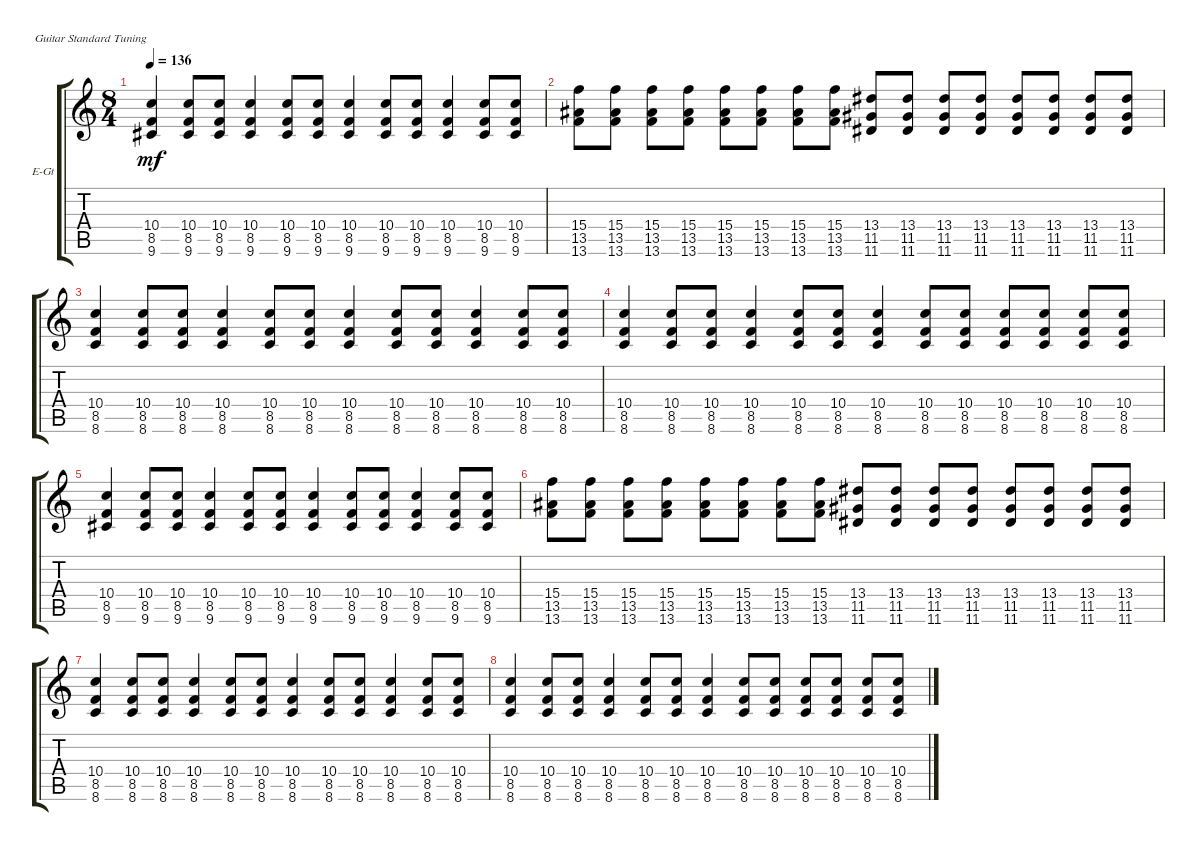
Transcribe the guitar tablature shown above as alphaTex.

\defaultSystemsLayout 4
\bracketExtendMode groupsimilarinstruments
\firstSystemTrackNameOrientation horizontal
\otherSystemsTrackNameOrientation horizontal
\track ("1st Distortion" "E-Gt") {instrument distortionguitar}
\staff {score tabs}
\tuning (E4 B3 G3 D3 A2 E2)
\ts (8 4)
\tempo 136
\clef g2
\ks c
(9.6 8.5 10.4).4{dy mf} (9.6 8.5 10.4).8 (9.6 8.5 10.4).8 (9.6 8.5 10.4).4 (9.6 8.5 10.4).8 (9.6 8.5 10.4).8 (9.6 8.5 10.4).4 (9.6 8.5 10.4).8 (9.6 8.5 10.4).8 (9.6 8.5 10.4).4 (9.6 8.5 10.4).8 (9.6 8.5 10.4).8 |
(13.6 13.5 15.4).8 (13.6 13.5 15.4).8 (13.6 13.5 15.4).8 (13.6 13.5 15.4).8 (13.6 13.5 15.4).8 (13.6 13.5 15.4).8 (13.6 13.5 15.4).8 (13.6 13.5 15.4).8 (11.6 11.5 13.4).8 (11.6 11.5 13.4).8 (11.6 11.5 13.4).8 (11.6 11.5 13.4).8 (11.6 11.5 13.4).8 (11.6 11.5 13.4).8 (11.6 11.5 13.4).8 (11.6 11.5 13.4).8 |
(8.6 8.5 10.4).4 (8.6 8.5 10.4).8 (8.6 8.5 10.4).8 (8.6 8.5 10.4).4 (8.6 8.5 10.4).8 (8.6 8.5 10.4).8 (8.6 8.5 10.4).4 (8.6 8.5 10.4).8 (8.6 8.5 10.4).8 (8.6 8.5 10.4).4 (8.6 8.5 10.4).8 (8.6 8.5 10.4).8 |
(8.6 8.5 10.4).4 (8.6 8.5 10.4).8 (8.6 8.5 10.4).8 (8.6 8.5 10.4).4 (8.6 8.5 10.4).8 (8.6 8.5 10.4).8 (8.6 8.5 10.4).4 (8.6 8.5 10.4).8 (8.6 8.5 10.4).8 (8.6 8.5 10.4).8 (8.6 8.5 10.4).8 (8.6 8.5 10.4).8 (8.6 8.5 10.4).8 |
(9.6 8.5 10.4).4 (9.6 8.5 10.4).8 (9.6 8.5 10.4).8 (9.6 8.5 10.4).4 (9.6 8.5 10.4).8 (9.6 8.5 10.4).8 (9.6 8.5 10.4).4 (9.6 8.5 10.4).8 (9.6 8.5 10.4).8 (9.6 8.5 10.4).4 (9.6 8.5 10.4).8 (9.6 8.5 10.4).8 |
(13.6 13.5 15.4).8 (13.6 13.5 15.4).8 (13.6 13.5 15.4).8 (13.6 13.5 15.4).8 (13.6 13.5 15.4).8 (13.6 13.5 15.4).8 (13.6 13.5 15.4).8 (13.6 13.5 15.4).8 (11.6 11.5 13.4).8 (11.6 11.5 13.4).8 (11.6 11.5 13.4).8 (11.6 11.5 13.4).8 (11.6 11.5 13.4).8 (11.6 11.5 13.4).8 (11.6 11.5 13.4).8 (11.6 11.5 13.4).8 |
(8.6 8.5 10.4).4 (8.6 8.5 10.4).8 (8.6 8.5 10.4).8 (8.6 8.5 10.4).4 (8.6 8.5 10.4).8 (8.6 8.5 10.4).8 (8.6 8.5 10.4).4 (8.6 8.5 10.4).8 (8.6 8.5 10.4).8 (8.6 8.5 10.4).4 (8.6 8.5 10.4).8 (8.6 8.5 10.4).8 |
(8.6 8.5 10.4).4 (8.6 8.5 10.4).8 (8.6 8.5 10.4).8 (8.6 8.5 10.4).4 (8.6 8.5 10.4).8 (8.6 8.5 10.4).8 (8.6 8.5 10.4).4 (8.6 8.5 10.4).8 (8.6 8.5 10.4).8 (8.6 8.5 10.4).8 (8.6 8.5 10.4).8 (8.6 8.5 10.4).8 (8.6 8.5 10.4).8
